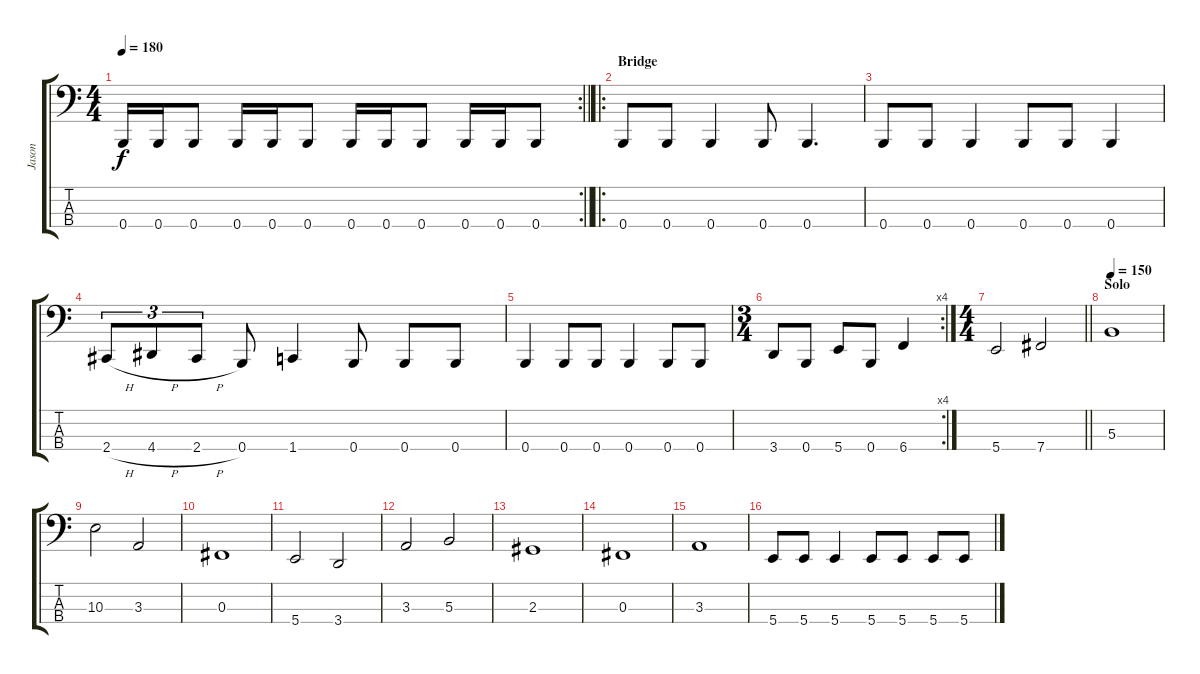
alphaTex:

\track ("Jason" "Jason") {instrument electricbassfinger}
\staff {score tabs}
\tuning (E2 B1 Gb1 B0) {hide}
\rc 2
\ts (4 4)
\tempo 180
\clef f4
\barLineRight lightlight
\ks c
0.4.16{dy f} 0.4.16 0.4.8 0.4.16 0.4.16 0.4.8 0.4.16 0.4.16 0.4.8 0.4.16 0.4.16 0.4.8 |
\ro
\section ("" "Bridge")
0.4.8 0.4.8 0.4.4 0.4.8 0.4.4{d} |
0.4.8 0.4.8 0.4.4 0.4.8 0.4.8 0.4.4 |
2.4{h}.8{tu (3 2)} 4.4{h}.8{tu (3 2)} 2.4{h}.8{tu (3 2)} 0.4.8 1.4.4 0.4.8 0.4.8 0.4.8 |
0.4.4 0.4.8 0.4.8 0.4.4 0.4.8 0.4.8 |
\rc 4
\ts (3 4)
3.4.8 0.4.8 5.4.8 0.4.8 6.4.4 |
\ts (4 4)
\barLineRight lightlight
5.4.2 7.4.2 |
\section ("" "Solo")
\tempo 150
5.3.1 |
10.3.2 3.3.2 |
0.3.1 |
5.4.2 3.4.2 |
3.3.2 5.3.2 |
2.3.1 |
0.3.1 |
3.3.1 |
5.4.8 5.4.8 5.4.4 5.4.8 5.4.8 5.4.8 5.4.8
